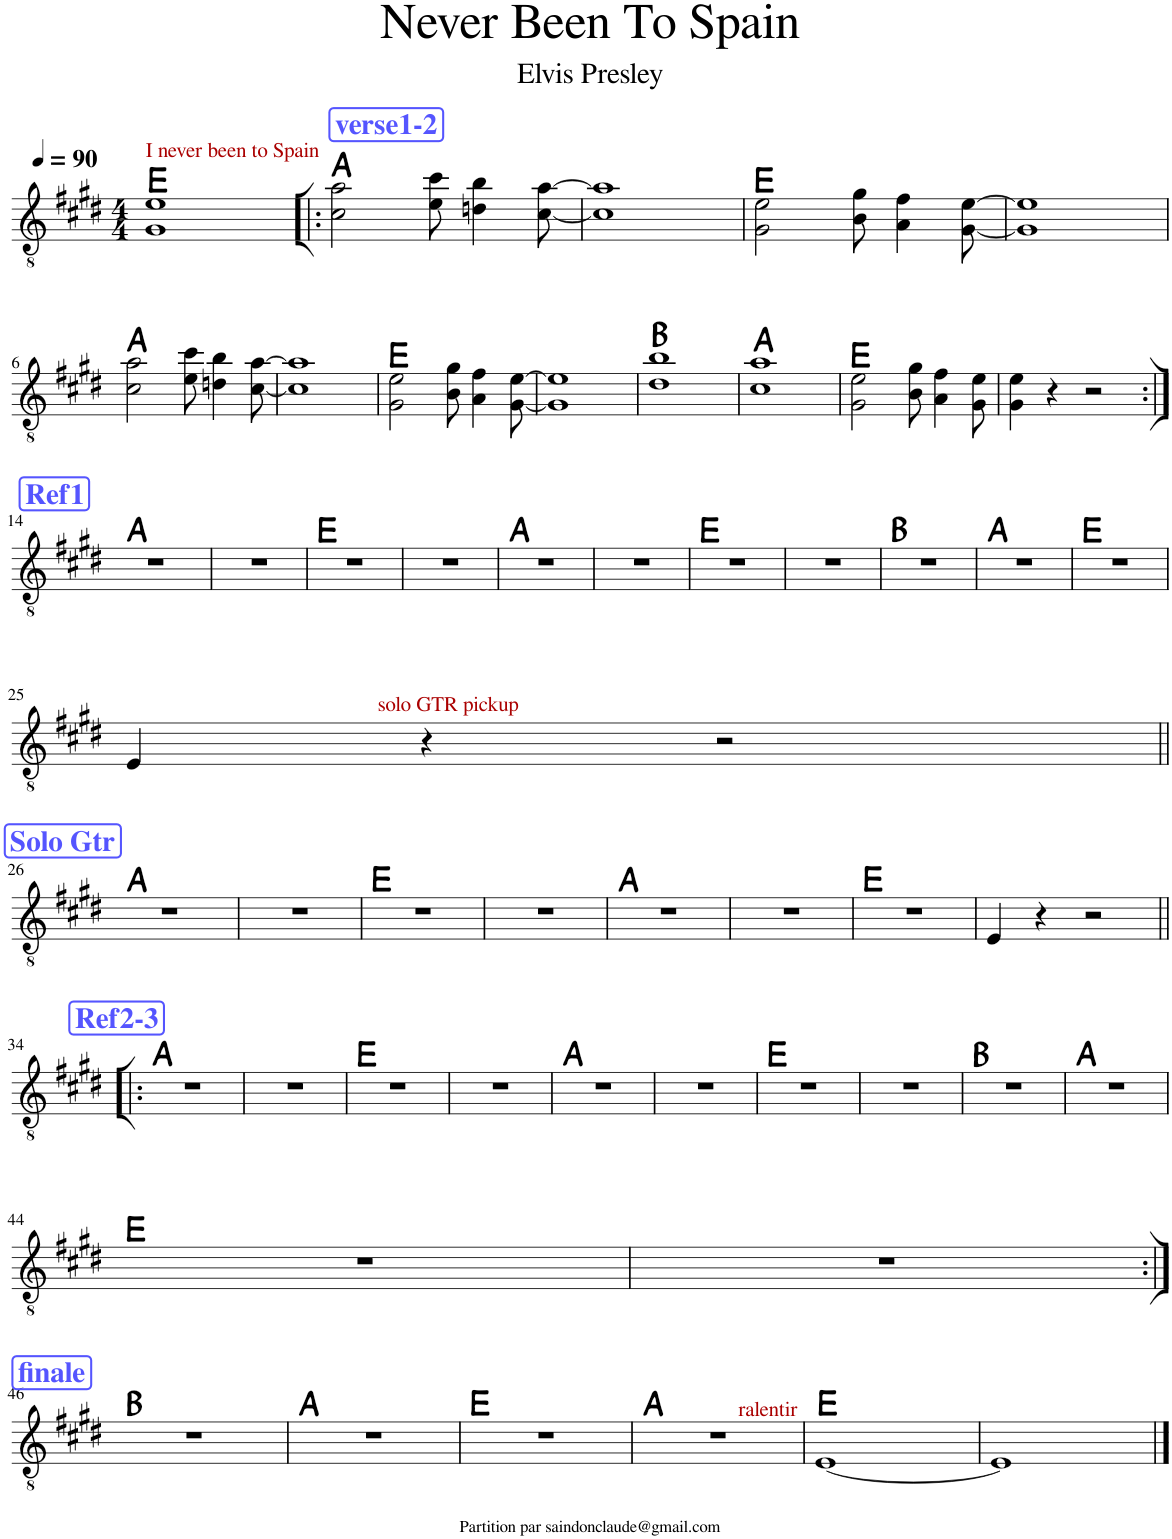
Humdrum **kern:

**kern	**harte
*part1	*part1
*staff1	*
*I"Classical Guitar	*
*I'Guit.	*
*clefGv2	*
*k[f#c#g#d#]	*
*M4/4	*
*MM90	*
=1	=1
!LO:TX:a:color=#AA0000:t=I never been to Spain	!
1G# 1e	E:maj
!!LO:REH:place=s1:a:B:cj:color=#5555FF:fs=14:t=verse1-2
=2!|:	=2!|:
2c#\ 2a\	A:maj
8e\ 8cc#\	.
4dn\ 4b\	.
[8c#\ [8a\	.
=3	=3
1c#] 1a]	.
=4	=4
2G#\ 2e\	E:maj
8B\ 8g#\	.
4A\ 4f#\	.
[8G#\ [8e\	.
=5	=5
1G#] 1e]	.
!!LO:LB:g=z
=6	=6
2c#\ 2a\	A:maj
8e\ 8cc#\	.
4dn\ 4b\	.
[8c#\ [8a\	.
=7	=7
1c#] 1a]	.
=8	=8
2G#\ 2e\	E:maj
8B\ 8g#\	.
4A\ 4f#\	.
[8G#\ [8e\	.
=9	=9
1G#] 1e]	.
=10	=10
1d# 1b	B:maj
=11	=11
1c# 1a	A:maj
=12	=12
2G#\ 2e\	E:maj
8B\ 8g#\	.
4A\ 4f#\	.
8G#\ 8e\	.
=13	=13
4G#\ 4e\	.
4r	.
2r	.
!!LO:LB:g=z
!!LO:REH:place=s1:a:B:cj:color=#5555FF:fs=14:t=Ref1
=14:|!	=14:|!
1r	A:maj
=15	=15
1r	.
=16	=16
1r	E:maj
=17	=17
1r	.
=18	=18
1r	A:maj
=19	=19
1r	.
=20	=20
1r	E:maj
=21	=21
1r	.
=22	=22
1r	B:maj
=23	=23
1r	A:maj
=24	=24
1r	E:maj
!!LO:LB:g=z
=25	=25
4E/	.
!LO:TX:a:color=#AA0000:t=solo GTR pickup	!
4r	.
2r	.
!!LO:LB:g=z
!!LO:REH:place=s1:a:B:cj:color=#5555FF:fs=14:t=Solo Gtr
=26||	=26||
1r	A:maj
=27	=27
1r	.
=28	=28
1r	E:maj
=29	=29
1r	.
=30	=30
1r	A:maj
=31	=31
1r	.
=32	=32
1r	E:maj
=33	=33
4E/	.
4r	.
2r	.
!!LO:LB:g=z
!!LO:REH:place=s1:a:B:cj:color=#5555FF:fs=14:t=Ref2-3
=34!|:	=34!|:
1r	A:maj
=35	=35
1r	.
=36	=36
1r	E:maj
=37	=37
1r	.
=38	=38
1r	A:maj
=39	=39
1r	.
=40	=40
1r	E:maj
=41	=41
1r	.
=42	=42
1r	B:maj
=43	=43
1r	A:maj
!!LO:LB:g=z
=44	=44
1r	E:maj
=45	=45
1r	.
!!LO:LB:g=z
!!LO:REH:place=s1:a:B:cj:color=#5555FF:fs=14:t=finale
=46:|!	=46:|!
1r	B:maj
=47	=47
1r	A:maj
=48	=48
1r	E:maj
=49	=49
!LO:TX:a:color=#AA0000:t=ralentir	!
1r	A:maj
=50	=50
[1E	E:maj
=51	=51
1E]	.
==	==
*-	*-
